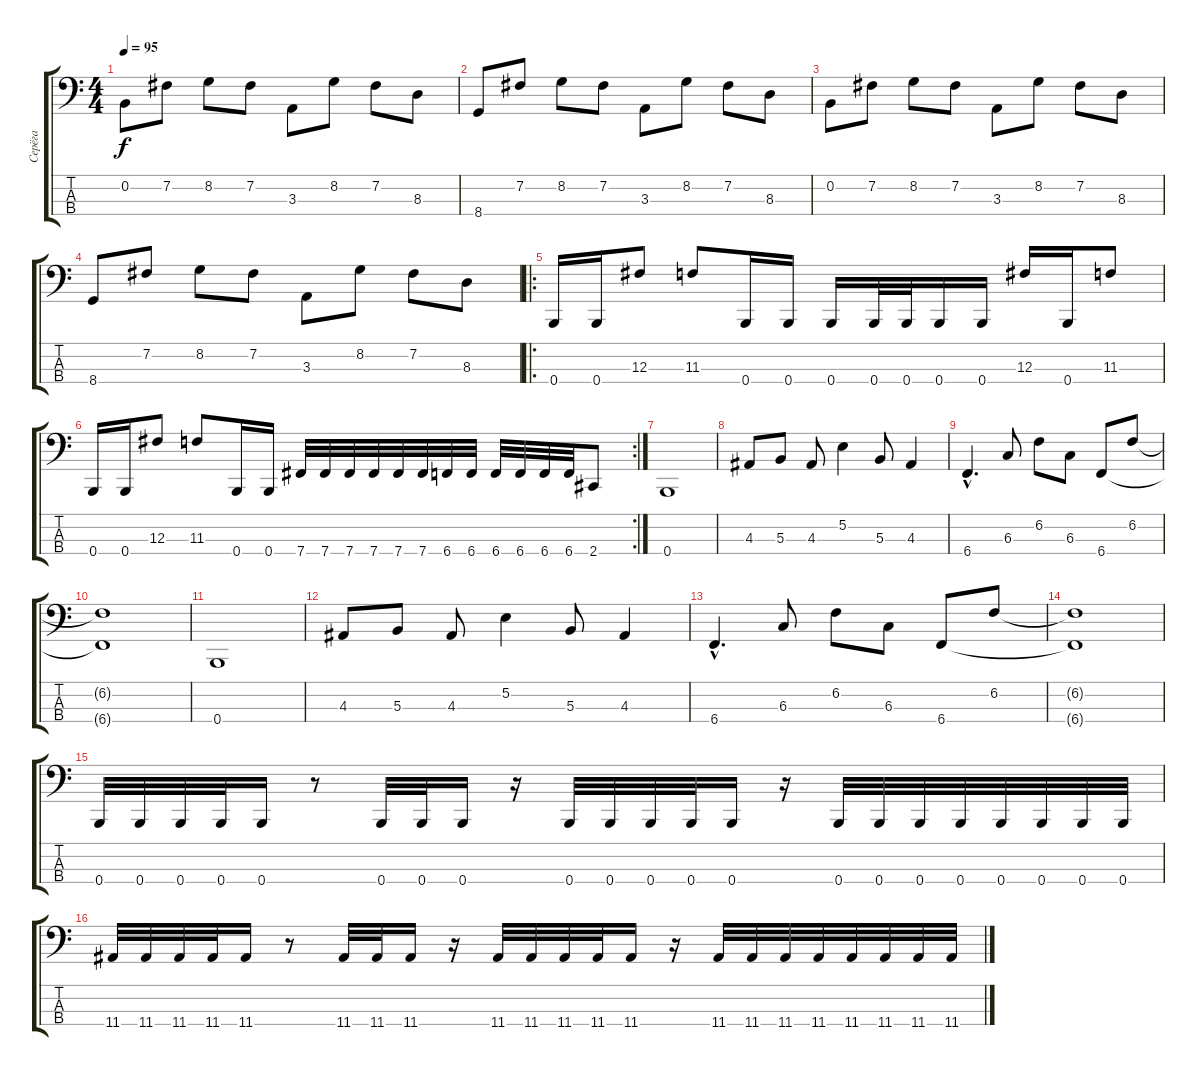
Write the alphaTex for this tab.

\track ("Серёга" "Серёга") {instrument electricbasspick}
\staff {score tabs}
\tuning (E2 B1 Gb1 B0) {hide}
\ts (4 4)
\tempo 95
\clef f4
\ks c
0.2.8{dy f} 7.2.8 8.2.8 7.2.8 3.3.8 8.2.8 7.2.8 8.3.8 |
8.4.8 7.2.8 8.2.8 7.2.8 3.3.8 8.2.8 7.2.8 8.3.8 |
0.2.8 7.2.8 8.2.8 7.2.8 3.3.8 8.2.8 7.2.8 8.3.8 |
8.4.8 7.2.8 8.2.8 7.2.8 3.3.8 8.2.8 7.2.8 8.3.8 |
\ro
0.4.16 0.4.16 12.3.8 11.3.8 0.4.16 0.4.16 0.4.16 0.4.32 0.4.32 0.4.16 0.4.16 12.3.16 0.4.16 11.3.8 |
\rc 2
0.4.16 0.4.16 12.3.8 11.3.8 0.4.16 0.4.16 7.4.32 7.4.32 7.4.32 7.4.32 7.4.32 7.4.32 6.4.32 6.4.32 6.4.32 6.4.32 6.4.32 6.4.32 2.4.8 |
0.4.1 |
4.3.8 5.3.8 4.3.8 5.2.4 5.3.8 4.3.4 |
6.4{hac}.4{d} 6.3.8 6.2.8 6.3.8 6.4.8 6.2.8 |
(6.2{t} 6.4{t}).1 |
0.4.1 |
4.3.8 5.3.8 4.3.8 5.2.4 5.3.8 4.3.4 |
6.4{hac}.4{d} 6.3.8 6.2.8 6.3.8 6.4.8 6.2.8 |
(6.2{t} 6.4{t}).1 |
0.4.32 0.4.32 0.4.32 0.4.32 0.4.16 r.8 0.4.32 0.4.32 0.4.16 r.16 0.4.32 0.4.32 0.4.32 0.4.32 0.4.16 r.16 0.4.32 0.4.32 0.4.32 0.4.32 0.4.32 0.4.32 0.4.32 0.4.32 |
11.4.32 11.4.32 11.4.32 11.4.32 11.4.16 r.8 11.4.32 11.4.32 11.4.16 r.16 11.4.32 11.4.32 11.4.32 11.4.32 11.4.16 r.16 11.4.32 11.4.32 11.4.32 11.4.32 11.4.32 11.4.32 11.4.32 11.4.32
